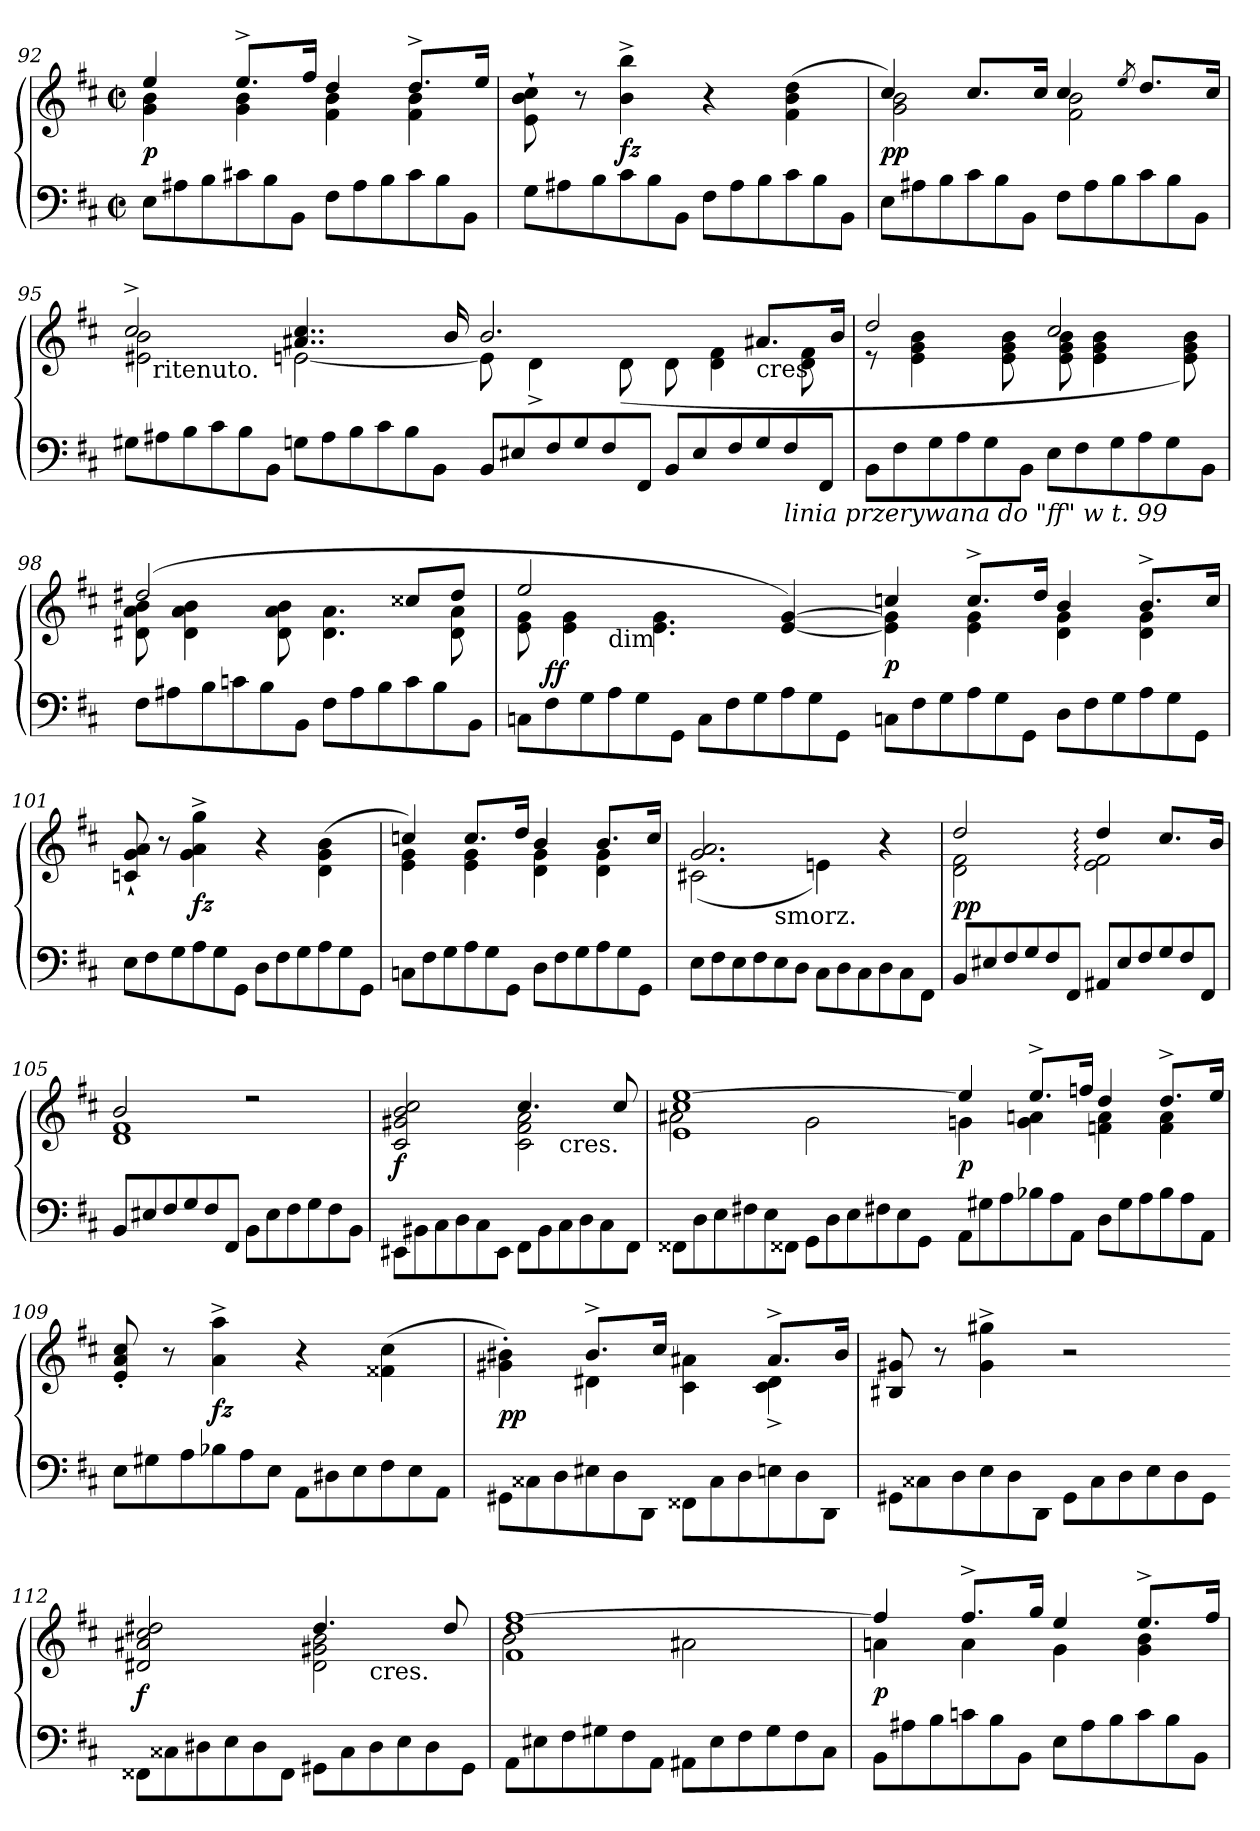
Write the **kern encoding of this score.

**kern	**kern	**dynam
*part1	*part1	*part1
*staff2	*staff1	*staff1/2
*clefF4	*clefG2	*
*k[f#c#]	*k[f#c#]	*
*M2/2	*M2/2	*
*met(c|)	*met(c|)	*
*Xtuplet	*	*
=92	=92	=92
*	*^	*
12EL	4ee	4g 4b	p
12A#X	.	.	.
12B	.	.	.
12c#X	8.ee^>L	4g 4b	.
12B	.	.	.
12BBJ	.	.	.
.	16ff#Jk	.	.
12F#L	4dd	4f# 4b	.
12A#	.	.	.
12B	.	.	.
12c#	8.dd^>L	4f# 4b	.
12B	.	.	.
12BBJ	.	.	.
.	16eeJk	.	.
*	*v	*v	*
=93	=93	=93
12GL	8e`>\ 8b`>\ 8cc#`>\	.
12A#X	.	.
.	8r	.
12B	.	.
12c#	4b^> 4bb^>	fz
12B	.	.
12BBJ	.	.
12F#L	4r	.
12A#	.	.
12B	.	.
12c#	(>4f#\ 4b\ 4dd\	.
12B	.	.
12BBJ	.	.
=94	=94	=94
*	*^	*
12EL	4cc#)	2g 2b	pp
12A#X	.	.	.
12B	.	.	.
12c#	8.cc#L	.	.
12B	.	.	.
12BBJ	.	.	.
.	16cc#Jk	.	.
12F#L	4cc#	2f# 2b	.
12A#	.	.	.
12B	.	.	.
.	8qee/	.	.
12c#	8.ddL	.	.
12B	.	.	.
12BBJ	.	.	.
.	16cc#Jk	.	.
=95	=95	=95	=95
*	*	*^	*
12G#XL	2cc#^>	2e#X 2b	12ryy	.
!	!	!	!LO:TX:b:t=ritenuto.	!
12A#X	.	.	3%2ryy	.
12B	.	.	.	.
12c#	.	.	.	.
12B	.	.	.	.
12BBJ	.	.	.	.
12GnL	4..a#X 4..cc#	[2en	.	.
12A#	.	.	.	.
12B	.	.	.	.
12c#	.	.	6.ryy	.
12B	.	.	.	.
12BBJ	.	.	.	.
.	16b	.	.	.
*	*	*v	*v	*
=96-	=96-	=96-	=96-
12BBL	2.b	8e]	.
12E#X	.	.	.
.	.	4d^<	.
12F#	.	.	.
12G	.	.	.
12F#	.	.	.
.	.	(>8d	.
12FF#J	.	.	.
12BBL	.	8d	.
12E#	.	.	.
.	.	4d 4f#	.
12F#	.	.	.
!	!LO:TX:b:t=cres	!	!
12G	8.a#XL	.	.
!LO:TX:b:i:t=linia przerywana do "ff" w t. 99	!	!	!
12F#	.	.	.
.	.	8d 8f#	.
12FF#J	.	.	.
.	16bJk	.	.
=97	=97	=97	=97
12BBL	2dd	8re	.
12F#	.	.	.
.	.	4e 4g 4b	.
12G	.	.	.
12A	.	.	.
12G	.	.	.
.	.	8e 8g 8b	.
12BBJ	.	.	.
12EL	2cc#	8e 8g 8b	.
12F#	.	.	.
.	.	4e 4g 4b	.
12G	.	.	.
12A	.	.	.
12G	.	.	.
.	.	8e 8g 8b)	.
12BBJ	.	.	.
=98	=98	=98	=98
12F#L	(>2dd#X	8d#X 8a 8b	.
12A#X	.	.	.
.	.	4d# 4a 4b	.
12B	.	.	.
12cn	.	.	.
12B	.	.	.
.	.	8d# 8a 8b	.
12BBJ	.	.	.
12F#L	4ryy	4.d# 4.a	.
12A#	.	.	.
12B	.	.	.
12c	8cc##XL	.	.
12B	.	.	.
.	8dd#J	8d# 8a	.
12BBJ	.	.	.
=99	=99	=99	=99
*	*^	*^	*
12CnL	2ee	8e 8g	12ryy	4ryy	.
12F#	.	.	3%2ryy	.	ff
.	.	4e 4g	.	.	.
12G	.	.	.	.	.
!	!	!	!	!LO:TX:b:t=dim	!
12A	.	.	.	2.ryy	.
12G	.	.	.	.	.
.	.	4.e 4.g	.	.	.
12GGJ	.	.	.	.	.
12CL	2rcccyy	.	.	.	.
12F#	.	.	.	.	.
12G	.	.	.	.	.
12A	.	[4e [4g)	6.ryy	.	.
12G	.	.	.	.	.
12GGJ	.	.	.	.	.
*	*	*v	*v	*v	*
=100-	=100-	=100-	=100-
12CnL	4ccn	4e] 4g]	p
12F#	.	.	.
12G	.	.	.
12A	8.cc^>L	4e 4g	.
12G	.	.	.
12GGJ	.	.	.
.	16ddJk	.	.
12DL	4b	4d 4g	.
12F#	.	.	.
12G	.	.	.
12A	8.b^>L	4d 4g	.
12G	.	.	.
12GGJ	.	.	.
.	16ccJk	.	.
*	*v	*v	*
=101	=101	=101
12EL	8cn`< 8g`< 8a`<	.
12F#	.	.
.	8r	.
12G	.	.
12A	4g^> 4a^> 4gg^>	fz
12G	.	.
12GGJ	.	.
12DL	4r	.
12F#	.	.
12G	.	.
12A	(>4d\ 4g\ 4b\	.
12G	.	.
12GGJ	.	.
=102	=102	=102
*	*^	*
12CnL	4ccn)	4e 4g	.
12F#	.	.	.
12G	.	.	.
12A	8.ccL	4e 4g	.
12G	.	.	.
12GGJ	.	.	.
.	16ddJk	.	.
12DL	4b	4d 4g	.
12F#	.	.	.
12G	.	.	.
12A	8.bL	4d 4g	.
12G	.	.	.
12GGJ	.	.	.
.	16ccJk	.	.
=103	=103	=103	=103
*	*	*^	*
12EL	2.g 2.a	(<2c#X	3ryy	.
12F#	.	.	.	.
12E	.	.	.	.
12F#	.	.	.	.
!	!	!	!LO:TX:b:t=smorz.	!
12E	.	.	3%2ryy	.
12DJ	.	.	.	.
12C#\L	.	4en)	.	.
12D	.	.	.	.
12C#	.	.	.	.
12D	4r	4rcyy	.	.
12C#	.	.	.	.
12FF#J	.	.	.	.
*	*	*v	*v	*
=104	=104	=104	=104
12BBL	2dd	2d 2f#	pp
12E#X	.	.	.
12F#	.	.	.
12G	.	.	.
12F#	.	.	.
12FF#J	.	.	.
12AA#XL	4dd:	2e: 2f#:	.
12E#	.	.	.
12F#	.	.	.
12G	8.cc#L	.	.
12F#	.	.	.
12FF#J	.	.	.
.	16bJk	.	.
=105	=105	=105	=105
12BBL	2b	1d 1f#	.
12E#X	.	.	.
12F#	.	.	.
12G	.	.	.
12F#	.	.	.
12FF#J	.	.	.
12BBL	2r	.	.
12E#	.	.	.
12F#	.	.	.
12G	.	.	.
12F#	.	.	.
12BBJ	.	.	.
=106	=106	=106	=106
*	*	*^	*
12EE#X\L	2c# 2g#X 2b 2cc#	2rAyy	3%2ryy	f
12BB#X	.	.	.	.
12C#\	.	.	.	.
12D	.	.	.	.
12C#	.	.	.	.
12EE#J	.	.	.	.
12FF#\L	4.cc#	2c# 2f# 2a	.	.
12BB#	.	.	.	.
!	!	!	!LO:TX:b:t=cres.	!
12C#	.	.	3ryy	.
12D	.	.	.	.
12C#	.	.	.	.
.	8cc#	.	.	.
12FF#J	.	.	.	.
*	*	*v	*v	*
=107	=107	=107	=107
12FF##X\L	1e 1cc# [1ee	2a#X	.
12D	.	.	.
12E	.	.	.
12F#X	.	.	.
12E	.	.	.
12FF##XJ	.	.	.
12GG\L	.	2g	.
12D	.	.	.
12E	.	.	.
12F#X	.	.	.
12E	.	.	.
12GGJ	.	.	.
=108-	=108-	=108-	=108-
12AAL	4ee]	4gn	p
12G#X	.	.	.
12A	.	.	.
12B-X	8.ee^>L	4g 4an	.
12A	.	.	.
12AAJ	.	.	.
.	16ffnJk	.	.
12DL	4dd	4fn 4a	.
12G#	.	.	.
12A	.	.	.
12B-	8.dd^>L	4f 4a	.
12A	.	.	.
12AAJ	.	.	.
.	16eeJk	.	.
*	*v	*v	*
=109	=109	=109
12EL	8e'< 8a'< 8cc#'<	.
12G#X	.	.
.	8r	.
12A	.	.
12B-X	4a^> 4aa^>	fz
12A	.	.
12EJ	.	.
12AA\L	4r	.
12D#X	.	.
12E	.	.
12F#	(>4f##X\ 4cc#\	.
12E	.	.
12AAJ	.	.
=110	=110	=110
*	*^	*
12GG#X\L	4g#X'>\ 4b#X'>\)	4rcyy	pp
12C##X	.	.	.
12D	.	.	.
12E#X	8.b#^>L	4d#X	.
12D	.	.	.
12DDJ	.	.	.
.	16cc#Jk	.	.
12FF##X\L	4ryy	4c#\ 4a#X\	.
12C##	.	.	.
12D	.	.	.
12En	8.a#^>L	4c#^< 4d#^<	.
12D	.	.	.
12DDJ	.	.	.
.	16b#Jk	.	.
*	*v	*v	*
=111	=111	=111
12GG#X\L	8B#X 8g#X	.
12C##X	.	.
.	8r	.
12D	.	.
12E	4g#^> 4gg#X^>	.
12D	.	.
12DDJ	.	.
12GG#\L	2r	.
12C##	.	.
12D	.	.
12E	.	.
12D	.	.
12GG#J	.	.
=112-	=112-	=112-
*	*^	*
*	*	*^	*
12FF##X\L	2d#X 2a#X 2cc# 2dd#X	2rAyy	3%2ryy	f
12C##X	.	.	.	.
12D#X	.	.	.	.
12E	.	.	.	.
12D#	.	.	.	.
12FF##J	.	.	.	.
12GG#X\L	4.dd#	2d# 2g#X 2b	.	.
12C##	.	.	.	.
!	!	!	!LO:TX:b:t=cres.	!
12D#	.	.	3ryy	.
12E	.	.	.	.
12D#	.	.	.	.
.	8dd#	.	.	.
12GG#J	.	.	.	.
*	*	*v	*v	*
=113	=113	=113	=113
12AAL	1f# 1dd [1ff#	2b	.
12E#X	.	.	.
12F#	.	.	.
12G#X	.	.	.
12F#	.	.	.
12AAJ	.	.	.
12AA#XL	.	2a#X	.
12E#	.	.	.
12F#	.	.	.
12G#	.	.	.
12F#	.	.	.
12C#J	.	.	.
=114	=114	=114	=114
12BBL	4ff#]	4an	p
12A#X	.	.	.
12B	.	.	.
12cn	8.ff#^>L	4a	.
12B	.	.	.
12BBJ	.	.	.
.	16ggJk	.	.
12EL	4ee	4g	.
12A#	.	.	.
12B	.	.	.
12c	8.ee^>L	4g 4b	.
12B	.	.	.
12BBJ	.	.	.
.	16ff#Jk	.	.
*	*v	*v	*
=	=	=
*-	*-	*-
